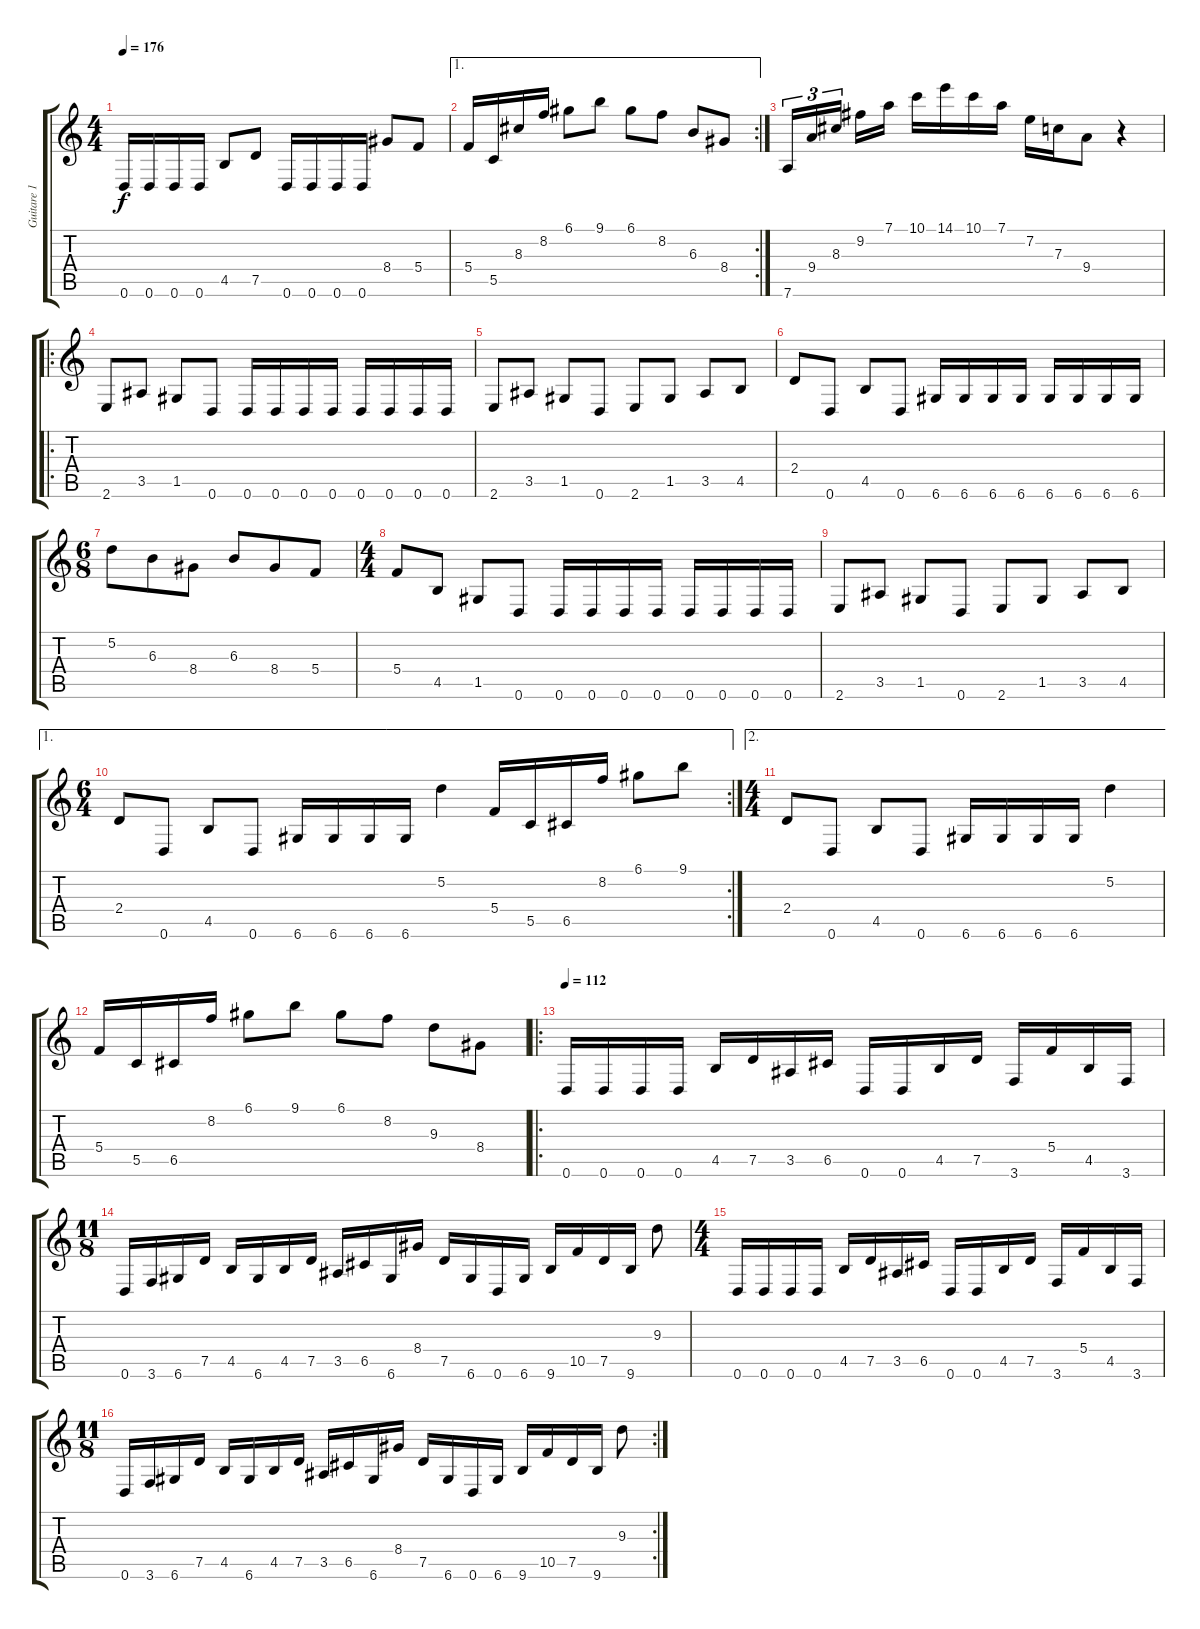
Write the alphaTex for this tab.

\track ("Guitare 1" "Guitare 1") {instrument distortionguitar}
\staff {score tabs}
\tuning (D4 A3 F3 C3 G2 D2) {hide}
\ts (4 4)
\tempo 176
\clef g2
\ks c
0.6.16{dy f} 0.6.16 0.6.16 0.6.16 4.5.8 7.5.8 0.6.16 0.6.16 0.6.16 0.6.16 8.4.8 5.4.8 |
\ae 1
\rc 2
5.4.16 5.5.16 8.3.16 8.2.16 6.1.8 9.1.8 6.1.8 8.2.8 6.3.8 8.4.8 |
7.6.16{tu (3 2)} 9.4.16{tu (3 2)} 8.3.16{tu (3 2) beam splitsecondary} 9.2.16 7.1.16 10.1.16 14.1.16 10.1.16 7.1.16 7.2.16 7.3.16 9.4.8 r.4 |
\ro
2.6.8 3.5.8 1.5.8 0.6.8 0.6.16 0.6.16 0.6.16 0.6.16 0.6.16 0.6.16 0.6.16 0.6.16 |
2.6.8 3.5.8 1.5.8 0.6.8 2.6.8 1.5.8 3.5.8 4.5.8 |
2.4.8 0.6.8 4.5.8 0.6.8 6.6.16 6.6.16 6.6.16 6.6.16 6.6.16 6.6.16 6.6.16 6.6.16 |
\ts (6 8)
5.2.8 6.3.8 8.4.8 6.3.8 8.4.8 5.4.8 |
\ts (4 4)
5.4.8 4.5.8 1.5.8 0.6.8 0.6.16 0.6.16 0.6.16 0.6.16 0.6.16 0.6.16 0.6.16 0.6.16 |
2.6.8 3.5.8 1.5.8 0.6.8 2.6.8 1.5.8 3.5.8 4.5.8 |
\ae 1
\rc 2
\ts (6 4)
2.4.8 0.6.8 4.5.8 0.6.8 6.6.16 6.6.16 6.6.16 6.6.16 5.2.4 5.4.16 5.5.16 6.5.16 8.2.16 6.1.8 9.1.8 |
\ae 2
\ts (4 4)
2.4.8 0.6.8 4.5.8 0.6.8 6.6.16 6.6.16 6.6.16 6.6.16 5.2.4 |
5.4.16 5.5.16 6.5.16 8.2.16 6.1.8 9.1.8 6.1.8 8.2.8 9.3.8 8.4.8 |
\ro
\tempo 112
0.6.16 0.6.16 0.6.16 0.6.16 4.5.16 7.5.16 3.5.16 6.5.16 0.6.16 0.6.16 4.5.16 7.5.16 3.6.16 5.4.16 4.5.16 3.6.16 |
\ts (11 8)
0.6.16 3.6.16 6.6.16 7.5.16 4.5.16 6.6.16 4.5.16 7.5.16 3.5.16 6.5.16 6.6.16 8.4.16 7.5.16 6.6.16 0.6.16 6.6.16 9.6.16 10.5.16 7.5.16 9.6.16 9.3.8 |
\ts (4 4)
0.6.16 0.6.16 0.6.16 0.6.16 4.5.16 7.5.16 3.5.16 6.5.16 0.6.16 0.6.16 4.5.16 7.5.16 3.6.16 5.4.16 4.5.16 3.6.16 |
\rc 2
\ts (11 8)
0.6.16 3.6.16 6.6.16 7.5.16 4.5.16 6.6.16 4.5.16 7.5.16 3.5.16 6.5.16 6.6.16 8.4.16 7.5.16 6.6.16 0.6.16 6.6.16 9.6.16 10.5.16 7.5.16 9.6.16 9.3.8
